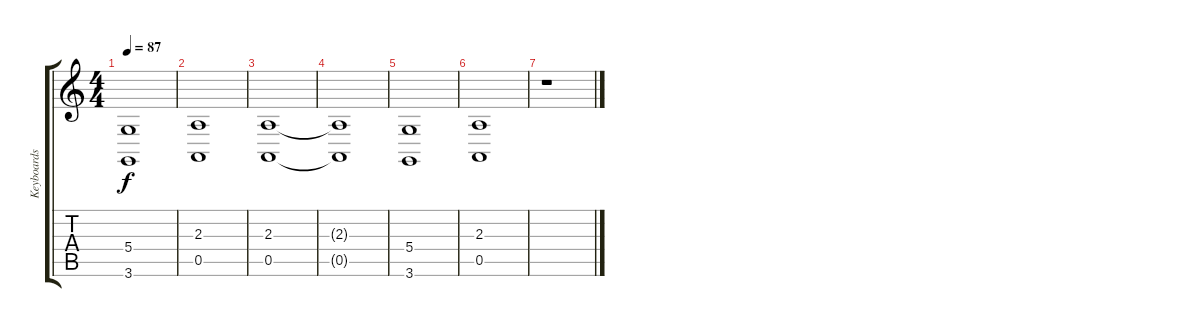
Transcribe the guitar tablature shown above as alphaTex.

\track ("Keyboards" "Keyboards") {instrument stringensemble1}
\staff {score tabs}
\tuning (E4 B3 G3 D3 A2 E2) {hide}
\ts (4 4)
\tempo 87
\clef g2
\ks c
(5.4 3.6).1{dy f} |
(2.3 0.5).1 |
(2.3 0.5).1 |
(2.3{t} 0.5{t}).1 |
(5.4 3.6).1 |
(2.3 0.5).1 |
r.1
